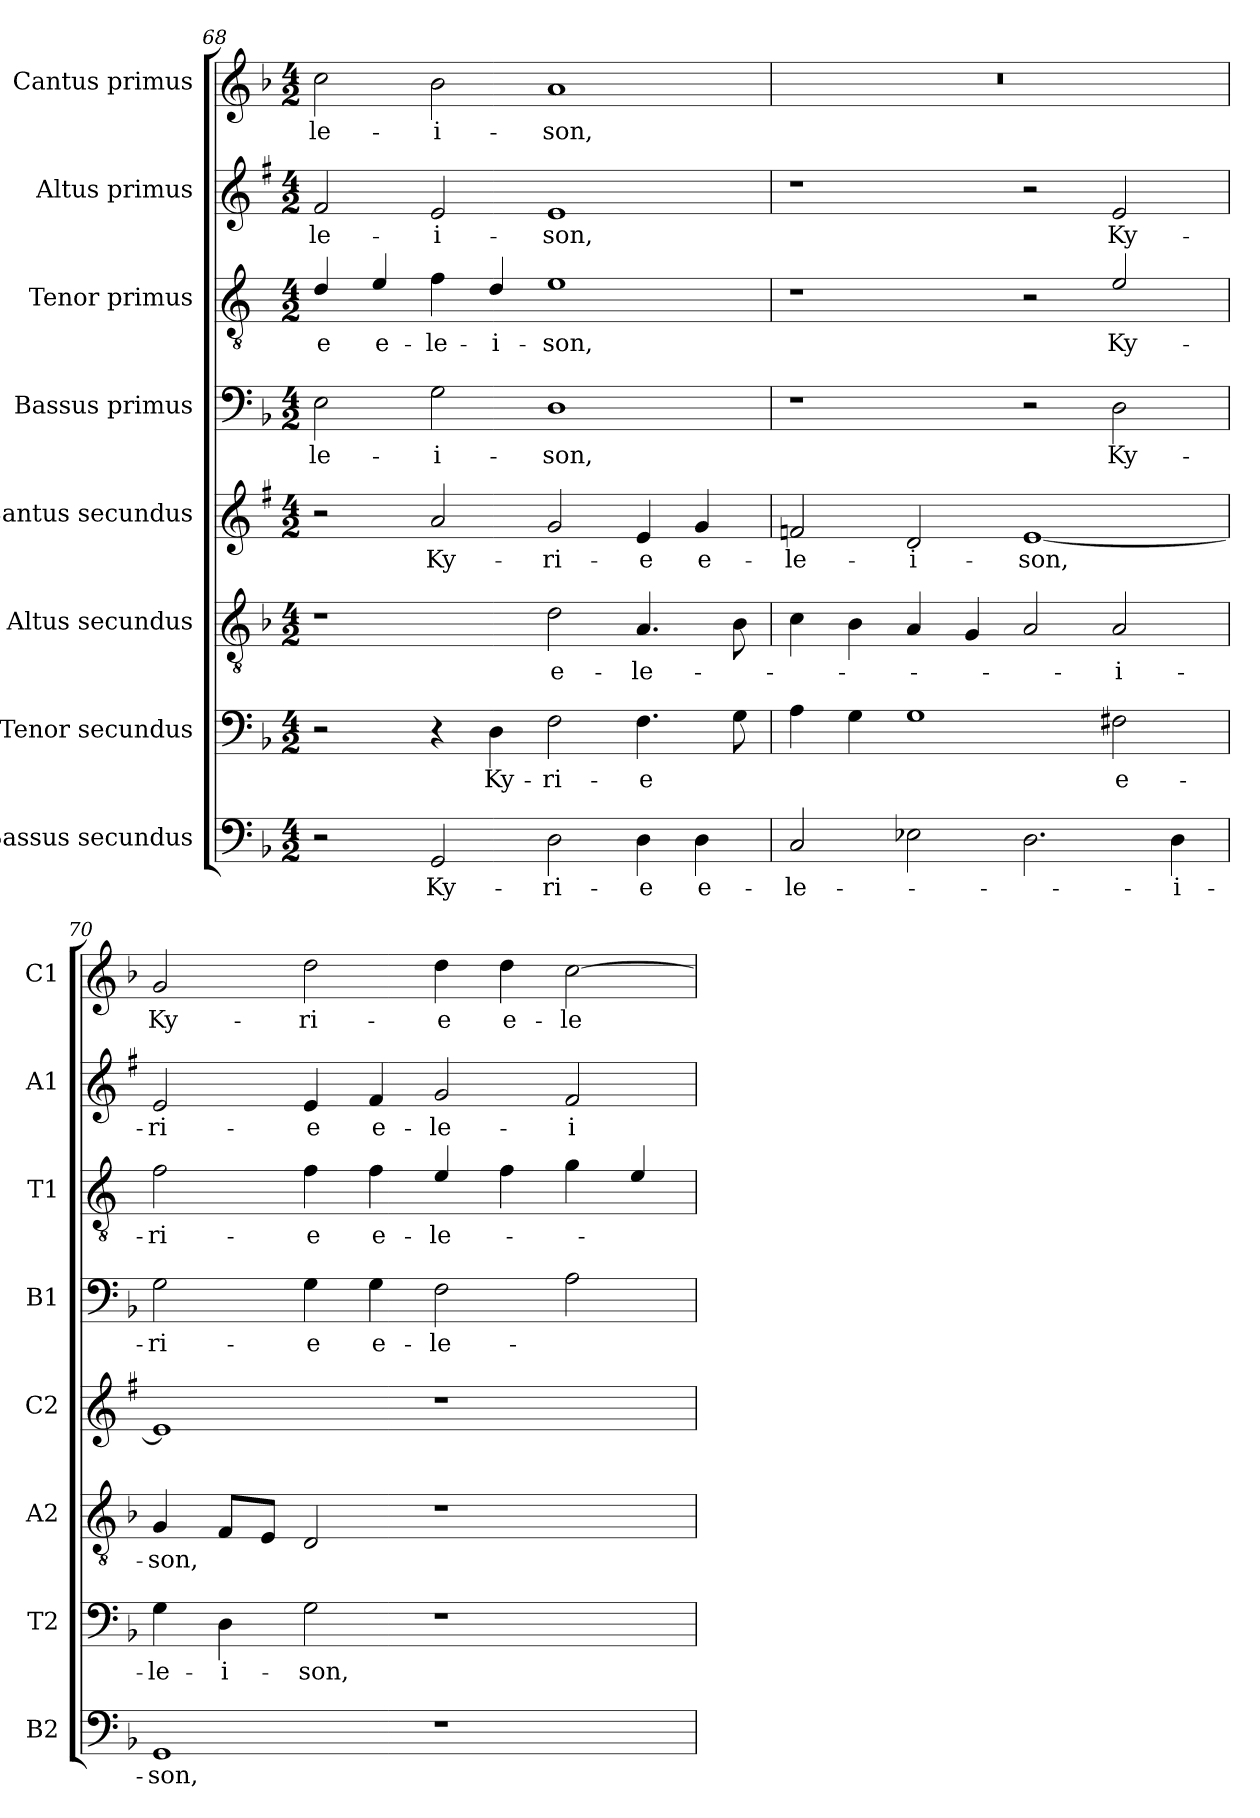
**kern	**text	**kern	**text	**kern	**text	**kern	**text	**kern	**text	**kern	**text	**kern	**text	**kern	**text
*part8	*part8	*part7	*part7	*part6	*part6	*part5	*part5	*part4	*part4	*part3	*part3	*part2	*part2	*part1	*part1
*staff8	*staff8	*staff7	*staff7	*staff6	*staff6	*staff5	*staff5	*staff4	*staff4	*staff3	*staff3	*staff2	*staff2	*staff1	*staff1
*I"Bassus secundus	*	*I"Tenor secundus	*	*I"Altus secundus	*	*I"Cantus secundus	*	*I"Bassus primus	*	*I"Tenor primus	*	*I"Altus primus	*	*I"Cantus primus	*
*I'B2	*	*I'T2	*	*I'A2	*	*I'C2	*	*I'B1	*	*I'T1	*	*I'A1	*	*I'C1	*
*clefF4	*	*clefF4	*	*clefGv2	*	*clefG2	*	*clefF4	*	*clefGv2	*	*clefG2	*	*clefG2	*
*	*	*	*	*	*	*ITrd1c2	*	*	*	*ITrd4c7	*	*ITrd1c2	*	*	*
*k[b-]	*	*k[b-]	*	*k[b-]	*	*k[b-]	*	*k[b-]	*	*k[b-]	*	*k[b-]	*	*k[b-]	*
*F:	*	*F:	*	*F:	*	*F:	*	*F:	*	*F:	*	*F:	*	*F:	*
*M4/2	*	*M4/2	*	*M4/2	*	*M4/2	*	*M4/2	*	*M4/2	*	*M4/2	*	*M4/2	*
=68	=68	=68	=68	=68	=68	=68	=68	=68	=68	=68	=68	=68	=68	=68	=68
!	!	!	!	!	!	!	!	!	!LO:LY:b	!	!LO:LY:b	!	!LO:LY:b	!	!LO:LY:b
2r	.	2r	.	1r	.	2r	.	2E\	-le-	4G/	-e	2e/	-le-	2cc\	-le-
!	!	!	!	!	!	!	!	!	!	!	!LO:LY:b	!	!	!	!
.	.	.	.	.	.	.	.	.	.	4A/	e-	.	.	.	.
!	!LO:LY:b	!	!	!	!	!	!LO:LY:b	!	!LO:LY:b	!	!LO:LY:b	!	!LO:LY:b	!	!LO:LY:b
2GG/	Ky-	4r	.	.	.	2g/	Ky-	2G\	-i-	4B-\	-le-	2d/	-i-	2b-\	-i-
!	!	!	!LO:LY:b	!	!	!	!	!	!	!	!LO:LY:b	!	!	!	!
.	.	4D\	Ky-	.	.	.	.	.	.	4G/	-i-	.	.	.	.
!	!LO:LY:b	!	!LO:LY:b	!	!LO:LY:b	!	!LO:LY:b	!	!LO:LY:b	!	!LO:LY:b	!	!LO:LY:b	!	!LO:LY:b
2D\	-ri-	2F\	-ri-	2d\	e-	2f/	-ri-	1D	-son,	1A	-son,	1d	-son,	1a	-son,
!	!LO:LY:b	!	!LO:LY:b	!	!LO:LY:b	!	!LO:LY:b	!	!	!	!	!	!	!	!
4D\	-e	4.F\	-e	4.A/	-le-	4d/	-e	.	.	.	.	.	.	.	.
!	!LO:LY:b	!	!	!	!	!	!LO:LY:b	!	!	!	!	!	!	!	!
4D\	e-	.	.	.	.	4f/	e-	.	.	.	.	.	.	.	.
.	.	8G\	.	8B-\	.	.	.	.	.	.	.	.	.	.	.
=69	=69	=69	=69	=69	=69	=69	=69	=69	=69	=69	=69	=69	=69	=69	=69
!	!LO:LY:b	!	!	!	!	!	!LO:LY:b	!	!	!	!	!	!	!	!
2C/	-le-	4A\	.	4c\	.	2e-X/	-le-	1r	.	1r	.	1r	.	0r	.
.	.	4G\	.	4B-\	.	.	.	.	.	.	.	.	.	.	.
!	!	!	!	!	!	!	!LO:LY:b	!	!	!	!	!	!	!	!
2E-X\	.	1G	.	4A/	.	2c/	-i-	.	.	.	.	.	.	.	.
.	.	.	.	4G/	.	.	.	.	.	.	.	.	.	.	.
!	!	!	!	!	!	!	!LO:LY:b	!	!	!	!	!	!	!	!
2.D\	.	.	.	2A/	.	[1d	-son,	2r	.	2r	.	2r	.	.	.
!	!	!	!LO:LY:b	!	!LO:LY:b	!	!	!	!LO:LY:b	!	!LO:LY:b	!	!LO:LY:b	!	!
.	.	2F#X\	e-	2A/	-i-	.	.	2D\	Ky-	2A/	Ky-	2d/	Ky-	.	.
!	!LO:LY:b	!	!	!	!	!	!	!	!	!	!	!	!	!	!
4D\	-i-	.	.	.	.	.	.	.	.	.	.	.	.	.	.
!!LO:PB:g=z
=70	=70	=70	=70	=70	=70	=70	=70	=70	=70	=70	=70	=70	=70	=70	=70
!	!LO:LY:b	!	!LO:LY:b	!	!LO:LY:b	!	!	!	!LO:LY:b	!	!LO:LY:b	!	!LO:LY:b	!	!LO:LY:b
1GG	-son,	4G\	-le-	4G/	-son,	1d]	.	2G\	-ri-	2B-\	-ri-	2d/	-ri-	2g/	Ky-
!	!	!	!LO:LY:b	!	!	!	!	!	!	!	!	!	!	!	!
.	.	4D\	-i-	8F/L	.	.	.	.	.	.	.	.	.	.	.
.	.	.	.	8E/J	.	.	.	.	.	.	.	.	.	.	.
!	!	!	!LO:LY:b	!	!	!	!	!	!LO:LY:b	!	!LO:LY:b	!	!LO:LY:b	!	!LO:LY:b
.	.	2G\	-son,	2D/	.	.	.	4G\	-e	4B-\	-e	4d/	-e	2dd\	-ri-
!	!	!	!	!	!	!	!	!	!LO:LY:b	!	!LO:LY:b	!	!LO:LY:b	!	!
.	.	.	.	.	.	.	.	4G\	e-	4B-\	e-	4e/	e-	.	.
!	!	!	!	!	!	!	!	!	!LO:LY:b	!	!LO:LY:b	!	!LO:LY:b	!	!LO:LY:b
1r	.	1r	.	1r	.	1r	.	2F\	-le-	4A/	-le-	2f/	-le-	4dd\	-e
!	!	!	!	!	!	!	!	!	!	!	!	!	!	!	!LO:LY:b
.	.	.	.	.	.	.	.	.	.	4B-\	.	.	.	4dd\	e-
!	!	!	!	!	!	!	!	!	!	!	!	!	!LO:LY:b	!	!LO:LY:b
.	.	.	.	.	.	.	.	2A\	.	4c\	.	2e/	-i-	[2cc\	-le-
.	.	.	.	.	.	.	.	.	.	4A/	.	.	.	.	.
=	=	=	=	=	=	=	=	=	=	=	=	=	=	=	=
*-	*-	*-	*-	*-	*-	*-	*-	*-	*-	*-	*-	*-	*-	*-	*-
